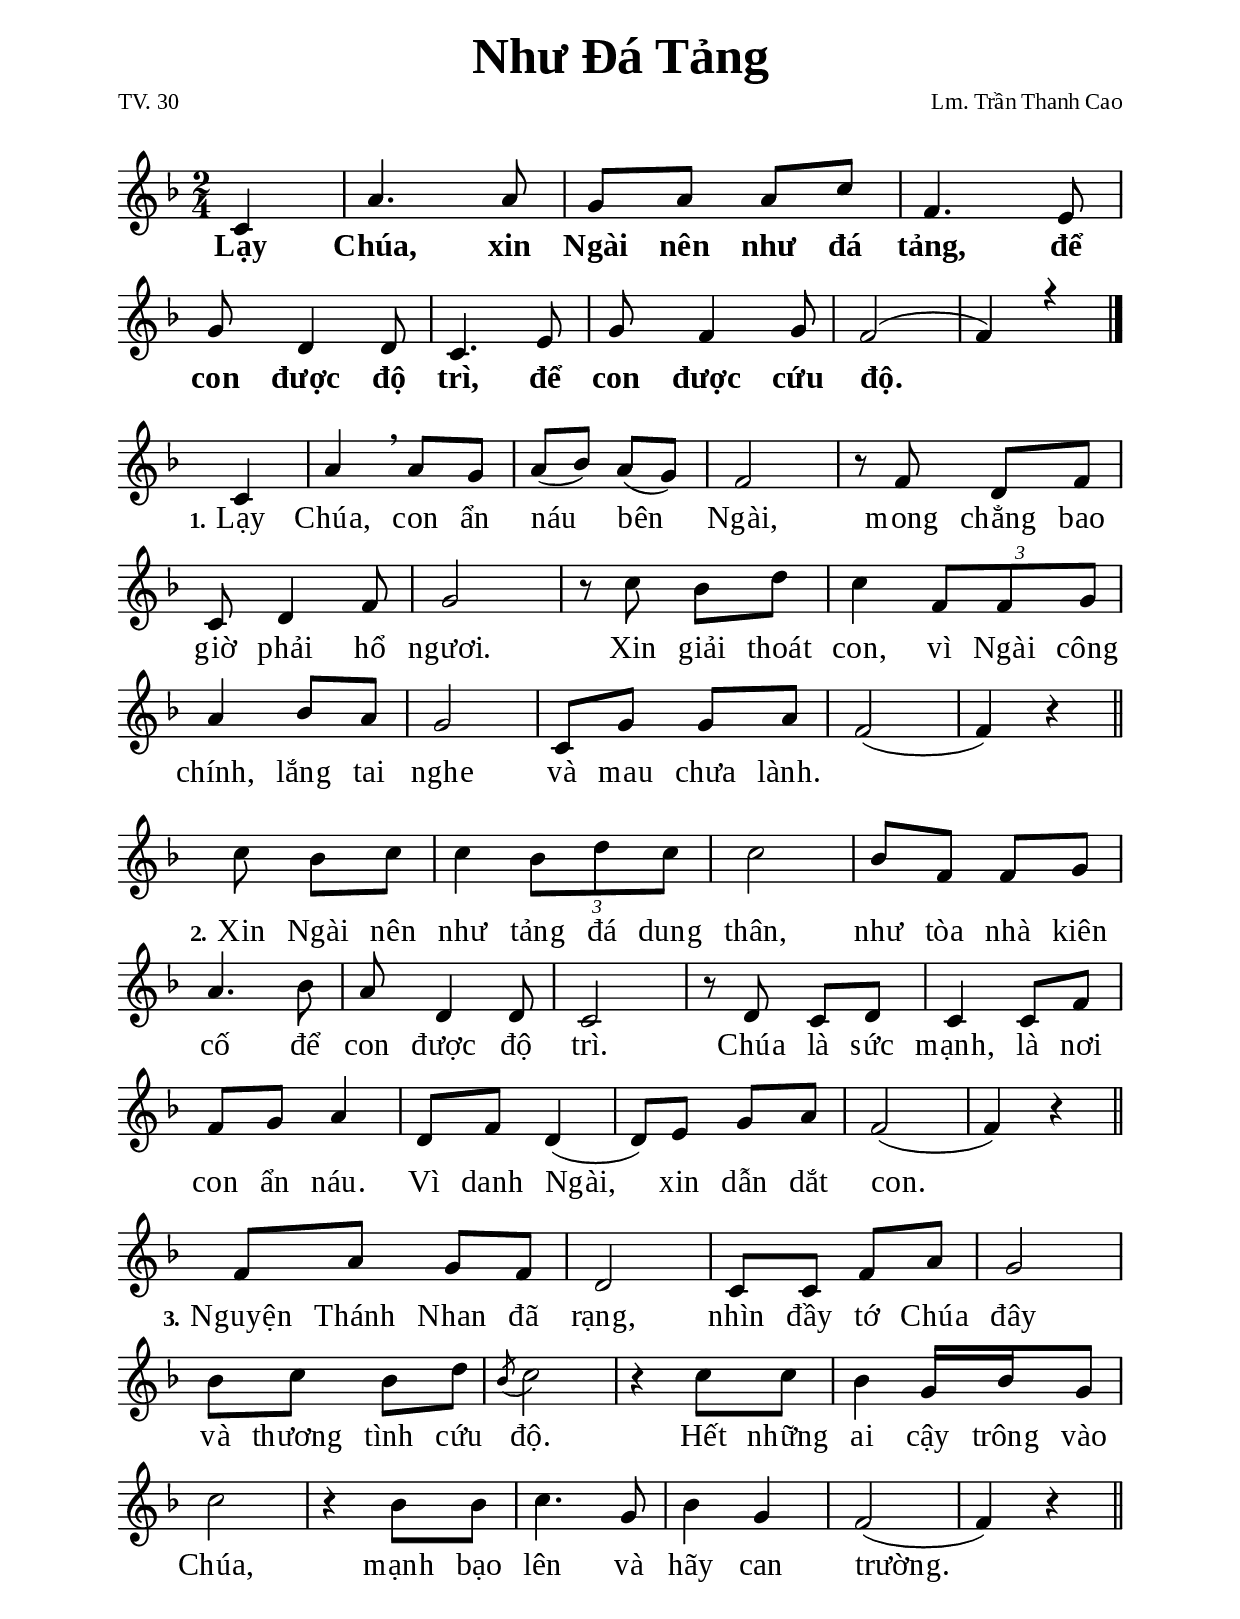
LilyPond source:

% Cài đặt chung
\version "2.20.0"
\include "english.ly"

\header {
  title = \markup { \fontsize #3 "Như Đá Tảng" }
  poet = "TV. 30"
  composer = "Lm. Trần Thanh Cao"
  arranger = " "
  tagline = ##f
}

\paper {
  #(set-paper-size "a4")
  top-margin = 15\mm
  bottom-margin = 15\mm
  left-margin = 20\mm
  right-margin = 20\mm
  indent = #0
  #(define fonts
    (make-pango-font-tree
      "Liberation Serif"
      "Liberation Serif"
      "Liberation Serif"
      (/ 20 20)))
  page-count = #1
}

% Nhạc điệp khúc
nhacDiepKhuc = \relative c' {
  \partial 4 c4 |
  a'4. a8 |
  g a a c |
  f,4. e8 |
  g d4 d8 |
  c4. e8 |
  g f4 g8 |
  f2 ( |
  f4) r \bar "|."
}

% Nhạc phiên khúc
nhacPhienKhucMot = \relative c' {
  \partial 4 c4 |
  a' \breathe a8 g |
  a (bf) a (g) |
  f2 |
  r8 f d f |
  c d4 f8 |
  g2 |
  r8 c bf d |
  c4 \tuplet 3/2 { f,8 f g } |
  a4 bf8 a |
  g2 |
  c,8 g' g a |
  f2 ( |
  f4) r \bar "||"
}

nhacPhienKhucHai = \relative c'' {
  \partial 4. c8 bf c |
  c4 \tuplet 3/2 { bf8 d c } |
  c2 |
  bf8 f f g |
  a4. bf8 |
  a d,4 d8 |
  c2 |
  r8 d c d |
  c4 c8 f |
  f g a4 |
  d,8 f d4 ( |
  d8) e g a |
  f2 ( |
  f4) r \bar "||"
}

nhacPhienKhucBa = \relative c' {
  f8 a g f |
  d2 |
  c8 c f a |
  g2 |
  bf8 c bf d |
  \acciaccatura bf8 c2 |
  r4 c8 c |
  bf4 g16 bf g8 |
  c2 |
  r4 bf8 bf |
  c4. g8 |
  bf4 g |
  f2 ( |
  f4) r \bar "||"
}

% Lời điệp khúc
loiDiepKhuc = \lyricmode {
  Lạy Chúa, xin Ngài nên như đá tảng,
  để con được độ trì,
  để con được cứu độ.
}

% Lời phiên khúc
loiPhienKhucMot = \lyricmode {
  \set stanza = #"1."
  Lạy Chúa, con ẩn náu bên Ngài,
  mong chẳng bao giờ phải hổ ngươi.
  Xin giải thoát con, vì Ngài công chính,
  lắng tai nghe và mau chưa lành.
}

loiPhienKhucHai = \lyricmode {
  \set stanza = #"2."
  Xin Ngài nên như tảng đá dung thân,
  như tòa nhà kiên cố để con được độ trì.
  Chúa là sức mạnh, là nơi con ẩn náu.
  Vì danh Ngài, xin dẫn dắt con.
}

loiPhienKhucBa = \lyricmode {
  \set stanza = #"3."
  Nguyện Thánh Nhan đã rạng, nhìn đầy tớ Chúa đây
  và thương tình cứu độ.
  Hết những ai cậy trông vào Chúa,
  mạnh bạo lên và hãy can trường.
}


% Dàn trang
\score {
  \new ChoirStaff <<
    \new Staff = diepKhuc \with {
        \consists "Merge_rests_engraver"
        \magnifyStaff #(magstep +1)
      }
      <<
      \new Voice = beSop {
        \voiceOne \key f \major \time 2/4 \nhacDiepKhuc
      }
    >>
    \new Lyrics \lyricsto beSop \loiDiepKhuc
  >>
  \layout {
    \override Lyrics.LyricText.font-series = #'bold
    \override Lyrics.LyricText.font-size = #+3
    \override Lyrics.LyricSpace.minimum-distance = #3.0
    \override Score.BarNumber.break-visibility = ##(#f #f #f)
  }
}

\score {
  \new ChoirStaff <<
    \new Staff = phienKhuc \with {
        \magnifyStaff #(magstep +1)
      }
      <<
      \new Voice = beSop {
        \key f \major \time 2/4 \nhacPhienKhucMot
      }
    >>
    \new Lyrics \lyricsto beSop \loiPhienKhucMot
  >>
  \layout {
    \override Staff.TimeSignature.transparent = ##t
    \override Lyrics.LyricText.font-size = #+3
    \override Lyrics.LyricSpace.minimum-distance = #2.0
    \override Score.BarNumber.break-visibility = ##(#f #f #f)
  }
}

\score {
  \new ChoirStaff <<
    \new Staff = phienKhuc \with {
        \magnifyStaff #(magstep +1)
      }
      <<
      \new Voice = beSop {
        \key f \major \time 2/4 \nhacPhienKhucHai
      }
    >>
    \new Lyrics \lyricsto beSop \loiPhienKhucHai
  >>
  \layout {
    \override Staff.TimeSignature.transparent = ##t
    \override Lyrics.LyricText.font-size = #+3
    \override Lyrics.LyricSpace.minimum-distance = #2.0
    \override Score.BarNumber.break-visibility = ##(#f #f #f)
  }
}

\score {
  \new ChoirStaff <<
    \new Staff = phienKhuc \with {
        \magnifyStaff #(magstep +1)
      }
      <<
      \new Voice = beSop {
        \key f \major \time 2/4 \nhacPhienKhucBa
      }
    >>
    \new Lyrics \lyricsto beSop \loiPhienKhucBa
  >>
  \layout {
    \override Staff.TimeSignature.transparent = ##t
    \override Lyrics.LyricText.font-size = #+3
    \override Lyrics.LyricSpace.minimum-distance = #2.0
    \override Score.BarNumber.break-visibility = ##(#f #f #f)
  }
}
